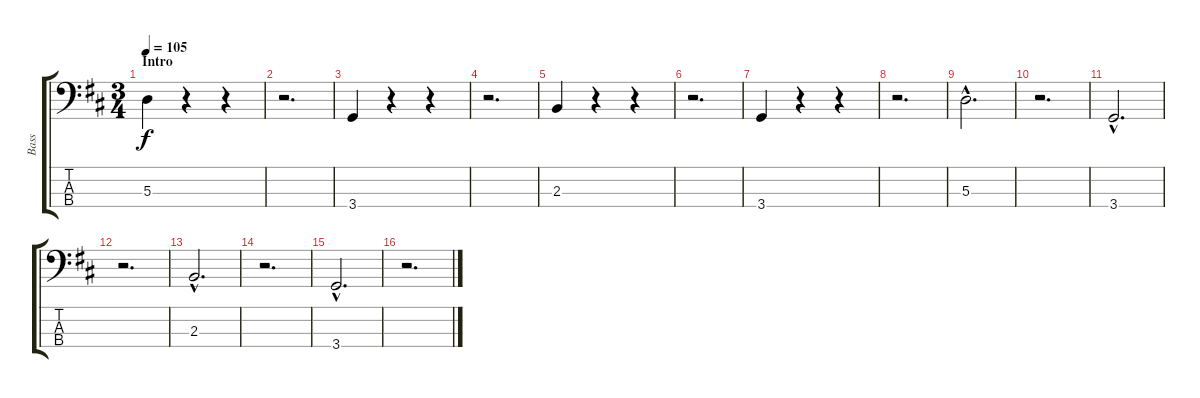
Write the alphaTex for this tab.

\track ("Bass" "Bass") {instrument electricbassfinger}
\staff {score tabs}
\tuning (G2 D2 A1 E1) {hide}
\ts (3 4)
\section ("" "Intro")
\tempo 105
\clef f4
\ks d
5.3.4{dy f instrument electricbassfinger} r.4 r.4 |
r.2{d} |
3.4.4 r.4 r.4 |
r.2{d} |
2.3.4 r.4 r.4 |
r.2{d} |
3.4.4 r.4 r.4 |
r.2{d} |
5.3{hac}.2{d} |
r.2{d} |
3.4{hac}.2{d} |
r.2{d} |
2.3{hac}.2{d} |
r.2{d} |
3.4{hac}.2{d} |
r.2{d}
